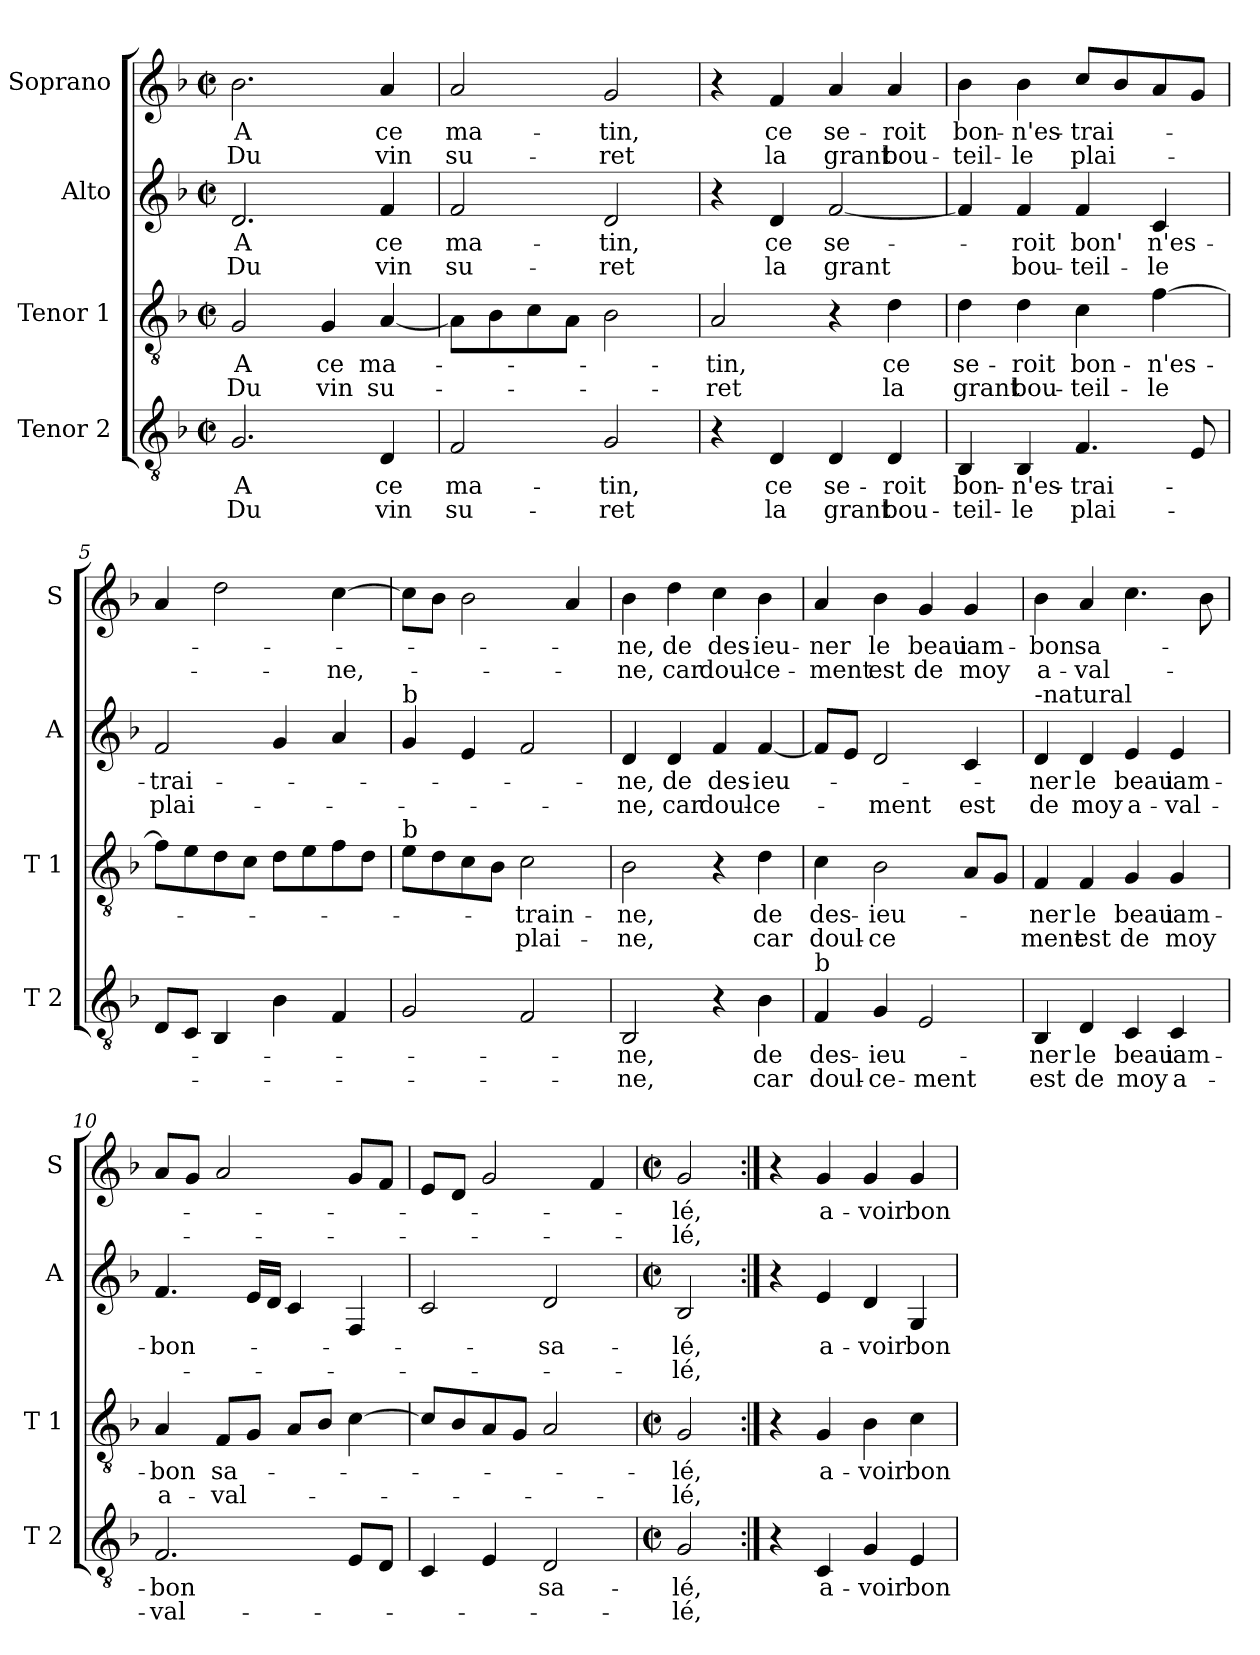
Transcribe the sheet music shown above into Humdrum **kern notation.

**kern	**text	**text	**kern	**text	**text	**kern	**text	**text	**kern	**text	**text
*part4	*part4	*part4	*part3	*part3	*part3	*part2	*part2	*part2	*part1	*part1	*part1
*staff4	*staff4	*staff4	*staff3	*staff3	*staff3	*staff2	*staff2	*staff2	*staff1	*staff1	*staff1
*I"Tenor 2	*	*	*I"Tenor 1	*	*	*I"Alto	*	*	*I"Soprano	*	*
*I'T 2	*	*	*I'T 1	*	*	*I'A	*	*	*I'S	*	*
*clefGv2	*	*	*clefGv2	*	*	*clefG2	*	*	*clefG2	*	*
*k[b-]	*	*	*k[b-]	*	*	*k[b-]	*	*	*k[b-]	*	*
*M2/2	*	*	*M2/2	*	*	*M2/2	*	*	*M2/2	*	*
*met(c|)	*	*	*met(c|)	*	*	*met(c|)	*	*	*met(c|)	*	*
=1	=1	=1	=1	=1	=1	=1	=1	=1	=1	=1	=1
!	!LO:LY:b	!LO:LY:b	!	!LO:LY:b	!LO:LY:b	!	!LO:LY:b	!LO:LY:b	!	!LO:LY:b	!LO:LY:b
2.G/	A	Du	2G/	A	Du	2.d/	A	Du	2.b-\	A	Du
!	!	!	!	!LO:LY:b	!LO:LY:b	!	!	!	!	!	!
.	.	.	4G/	ce	vin	.	.	.	.	.	.
!	!LO:LY:b	!LO:LY:b	!	!LO:LY:b	!LO:LY:b	!	!LO:LY:b	!LO:LY:b	!	!LO:LY:b	!LO:LY:b
4D/	ce	vin	[4A/	ma-	su-	4f/	ce	vin	4a/	ce	vin
=2	=2	=2	=2	=2	=2	=2	=2	=2	=2	=2	=2
!	!LO:LY:b	!LO:LY:b	!	!	!	!	!LO:LY:b	!LO:LY:b	!	!LO:LY:b	!LO:LY:b
2F/	ma-	su-	8AL]	.	.	2f/	ma-	su-	2a/	ma-	su-
.	.	.	8B-	.	.	.	.	.	.	.	.
.	.	.	8c	.	.	.	.	.	.	.	.
.	.	.	8AJ	.	.	.	.	.	.	.	.
!	!LO:LY:b	!LO:LY:b	!	!	!	!	!LO:LY:b	!LO:LY:b	!	!LO:LY:b	!LO:LY:b
2G/	-tin,	-ret	2B-\	.	.	2d/	-tin,	-ret	2g/	-tin,	-ret
=3	=3	=3	=3	=3	=3	=3	=3	=3	=3	=3	=3
!	!	!	!	!LO:LY:b	!LO:LY:b	!	!	!	!	!	!
4r	.	.	2A/	-tin,	-ret	4r	.	.	4r	.	.
!	!LO:LY:b	!LO:LY:b	!	!	!	!	!LO:LY:b	!LO:LY:b	!	!LO:LY:b	!LO:LY:b
4D/	ce	la	.	.	.	4d/	ce	la	4f/	ce	la
!	!LO:LY:b	!LO:LY:b	!	!	!	!	!LO:LY:b	!LO:LY:b	!	!LO:LY:b	!LO:LY:b
4D/	se-	grant	4r	.	.	[2f/	se-	grant	4a/	se-	grant
!	!LO:LY:b	!LO:LY:b	!	!LO:LY:b	!LO:LY:b	!	!	!	!	!LO:LY:b	!LO:LY:b
4D/	-roit	bou-	4d\	ce	la	.	.	.	4a/	-roit	bou-
=4	=4	=4	=4	=4	=4	=4	=4	=4	=4	=4	=4
!	!LO:LY:b	!LO:LY:b	!	!LO:LY:b	!LO:LY:b	!	!	!	!	!LO:LY:b	!LO:LY:b
4BB-/	bon-	-teil-	4d\	se-	grant	4f/]	.	.	4b-\	bon-	-teil-
!	!LO:LY:b	!LO:LY:b	!	!LO:LY:b	!LO:LY:b	!	!LO:LY:b	!LO:LY:b	!	!LO:LY:b	!LO:LY:b
4BB-/	-n'es-	-le	4d\	-roit	bou-	4f/	-roit	bou-	4b-\	-n'es-	-le
!	!LO:LY:b	!LO:LY:b	!	!LO:LY:b	!LO:LY:b	!	!LO:LY:b	!LO:LY:b	!	!LO:LY:b	!LO:LY:b
4.F/	-trai-	plai-	4c\	bon-	-teil-	4f/	bon'	-teil-	8ccL	-trai-	plai-
.	.	.	.	.	.	.	.	.	8b-	.	.
!	!	!	!	!LO:LY:b	!LO:LY:b	!	!LO:LY:b	!LO:LY:b	!	!	!
.	.	.	[4f\	-n'es-	-le	4c/	n'es-	-le	8a	.	.
8E/	.	.	.	.	.	.	.	.	8gJ	.	.
!!LO:LB:g=z
=5	=5	=5	=5	=5	=5	=5	=5	=5	=5	=5	=5
!	!	!	!	!	!	!	!LO:LY:b	!LO:LY:b	!	!	!
8DL	.	.	8fL]	.	.	2f/	-trai-	plai-	4a/	.	.
8CJ	.	.	8e	.	.	.	.	.	.	.	.
4BB-/	.	.	8d	.	.	.	.	.	2dd\	.	.
.	.	.	8cJ	.	.	.	.	.	.	.	.
4B-\	.	.	8dL	.	.	4g/	.	.	.	.	.
.	.	.	8e	.	.	.	.	.	.	.	.
!	!	!	!	!	!	!	!	!	!	!	!LO:LY:b
4F/	.	.	8f	.	.	4a/	.	.	[4cc\	.	-ne,-
.	.	.	8dJ	.	.	.	.	.	.	.	.
=6	=6	=6	=6	=6	=6	=6	=6	=6	=6	=6	=6
!	!	!	!	!	!	!LO:TX:a:t=b	!	!	!	!	!
!	!	!	!LO:TX:a:t=b	!	!	!	!	!	!	!	!
2G/	.	.	8eL	.	.	4g/	.	.	8ccL]	.	.
.	.	.	8d	.	.	.	.	.	8b-J	.	.
.	.	.	8c	.	.	4e/	.	.	2b-\	.	.
.	.	.	8B-J	.	.	.	.	.	.	.	.
!	!	!	!	!LO:LY:b	!LO:LY:b	!	!	!	!	!	!
2F/	.	.	2c\	-train-	plai-	2f/	.	.	.	.	.
.	.	.	.	.	.	.	.	.	4a/	.	.
=7	=7	=7	=7	=7	=7	=7	=7	=7	=7	=7	=7
!	!LO:LY:b	!LO:LY:b	!	!LO:LY:b	!LO:LY:b	!	!LO:LY:b	!LO:LY:b	!	!LO:LY:b	!LO:LY:b
2BB-/	-ne,	-ne,	2B-\	-ne,	-ne,	4d/	-ne,	-ne,	4b-\	-ne,	-ne,
!	!	!	!	!	!	!	!LO:LY:b	!LO:LY:b	!	!LO:LY:b	!LO:LY:b
.	.	.	.	.	.	4d/	de	car	4dd\	de	car
!	!	!	!	!	!	!	!LO:LY:b	!LO:LY:b	!	!LO:LY:b	!LO:LY:b
4r	.	.	4r	.	.	4f/	des-	doul-	4cc\	des-	doul-
!	!LO:LY:b	!LO:LY:b	!	!LO:LY:b	!LO:LY:b	!	!LO:LY:b	!LO:LY:b	!	!LO:LY:b	!LO:LY:b
4B-\	de	car	4d\	de	car	[4f/	-ieu-	-ce-	4b-\	-ieu-	-ce-
=8	=8	=8	=8	=8	=8	=8	=8	=8	=8	=8	=8
!LO:TX:a:t=b	!	!	!	!	!	!	!	!	!	!	!
!	!LO:LY:b	!LO:LY:b	!	!LO:LY:b	!LO:LY:b	!	!	!	!	!LO:LY:b	!LO:LY:b
4F/	des-	doul-	4c\	des-	doul-	8fL]	.	.	4a/	-ner	-ment
.	.	.	.	.	.	8eJ	.	.	.	.	.
!	!LO:LY:b	!LO:LY:b	!	!LO:LY:b	!LO:LY:b	!	!	!LO:LY:b	!	!LO:LY:b	!LO:LY:b
4G/	-ieu-	-ce-	2B-\	-ieu-	-ce	2d/	.	-ment	4b-\	le	est
!	!	!LO:LY:b	!	!	!	!	!	!	!	!LO:LY:b	!LO:LY:b
2E/	.	-ment	.	.	.	.	.	.	4g/	beau	de
!	!	!	!	!	!	!	!	!LO:LY:b	!	!LO:LY:b	!LO:LY:b
.	.	.	8AL	.	.	4c/	.	est	4g/	iam-	moy
.	.	.	8GJ	.	.	.	.	.	.	.	.
=9	=9	=9	=9	=9	=9	=9	=9	=9	=9	=9	=9
!	!	!	!	!	!	!LO:TX:a:t=-natural	!	!	!	!	!
!	!LO:LY:b	!LO:LY:b	!	!LO:LY:b	!LO:LY:b	!	!LO:LY:b	!LO:LY:b	!	!LO:LY:b	!LO:LY:b
4BB-/	-ner	est	4F/	-ner	ment	4d/	-ner	de	4b-\	-bon	a-
!	!LO:LY:b	!LO:LY:b	!	!LO:LY:b	!LO:LY:b	!	!LO:LY:b	!LO:LY:b	!	!LO:LY:b	!LO:LY:b
4D/	le	de	4F/	le	est	4d/	le	moy	4a/	sa-	-val-
!	!LO:LY:b	!LO:LY:b	!	!LO:LY:b	!LO:LY:b	!	!LO:LY:b	!LO:LY:b	!	!	!
4C/	beau	moy	4G/	beau	de	4e/	beau	a-	4.cc\	.	.
!	!LO:LY:b	!LO:LY:b	!	!LO:LY:b	!LO:LY:b	!	!LO:LY:b	!LO:LY:b	!	!	!
4C/	iam-	a-	4G/	iam-	moy	4e/	iam-	-val-	.	.	.
.	.	.	.	.	.	.	.	.	8b-\	.	.
!!LO:PB:g=z
=10	=10	=10	=10	=10	=10	=10	=10	=10	=10	=10	=10
!	!LO:LY:b	!LO:LY:b	!	!LO:LY:b	!LO:LY:b	!	!LO:LY:b	!	!	!	!
2.F/	-bon	-val-	4A/	-bon	a-	4.f/	-bon-	.	8aL	.	.
.	.	.	.	.	.	.	.	.	8gJ	.	.
!	!	!	!	!LO:LY:b	!LO:LY:b	!	!	!	!	!	!
.	.	.	8FL	sa-	-val-	.	.	.	2a/	.	.
.	.	.	8GJ	.	.	16eLL	.	.	.	.	.
.	.	.	.	.	.	16dJJ	.	.	.	.	.
.	.	.	8AL	.	.	4c/	.	.	.	.	.
.	.	.	8B-J	.	.	.	.	.	.	.	.
8EL	.	.	[4c\	.	.	4F/	.	.	8gL	.	.
8DJ	.	.	.	.	.	.	.	.	8fJ	.	.
=11	=11	=11	=11	=11	=11	=11	=11	=11	=11	=11	=11
4C/	.	.	8cL]	.	.	2c/	.	.	8eL	.	.
.	.	.	8B-	.	.	.	.	.	8dJ	.	.
4E/	.	.	8A	.	.	.	.	.	2g/	.	.
.	.	.	8GJ	.	.	.	.	.	.	.	.
!	!LO:LY:b	!	!	!	!	!	!LO:LY:b	!	!	!	!
2D/	sa-	.	2A/	.	.	2d/	-sa-	.	.	.	.
.	.	.	.	.	.	.	.	.	4f/	.	.
=12	=12	=12	=12	=12	=12	=12	=12	=12	=12	=12	=12
*M2/2	*	*	*M2/2	*	*	*M2/2	*	*	*M2/2	*	*
*met(c|)	*	*	*met(c|)	*	*	*met(c|)	*	*	*met(c|)	*	*
!	!LO:LY:b	!LO:LY:b	!	!LO:LY:b	!LO:LY:b	!	!LO:LY:b	!LO:LY:b	!	!LO:LY:b	!LO:LY:b
2G/	-lé,	-lé,	2G/	-lé,	-lé,	2B-/	-lé,	-lé,	2g/	-lé,	-lé,
=13:|!	=13:|!	=13:|!	=13:|!	=13:|!	=13:|!	=13:|!	=13:|!	=13:|!	=13:|!	=13:|!	=13:|!
4r	.	.	4r	.	.	4r	.	.	4r	.	.
!	!LO:LY:b	!	!	!LO:LY:b	!	!	!LO:LY:b	!	!	!LO:LY:b	!
4C/	a-	.	4G/	a-	.	4e/	a-	.	4g/	a-	.
!	!LO:LY:b	!	!	!LO:LY:b	!	!	!LO:LY:b	!	!	!LO:LY:b	!
4G/	-voir	.	4B-\	-voir	.	4d/	-voir	.	4g/	-voir	.
!	!LO:LY:b	!	!	!LO:LY:b	!	!	!LO:LY:b	!	!	!LO:LY:b	!
4E/	bon	.	4c\	bon	.	4G/	bon	.	4g/	bon	.
=	=	=	=	=	=	=	=	=	=	=	=
*-	*-	*-	*-	*-	*-	*-	*-	*-	*-	*-	*-
